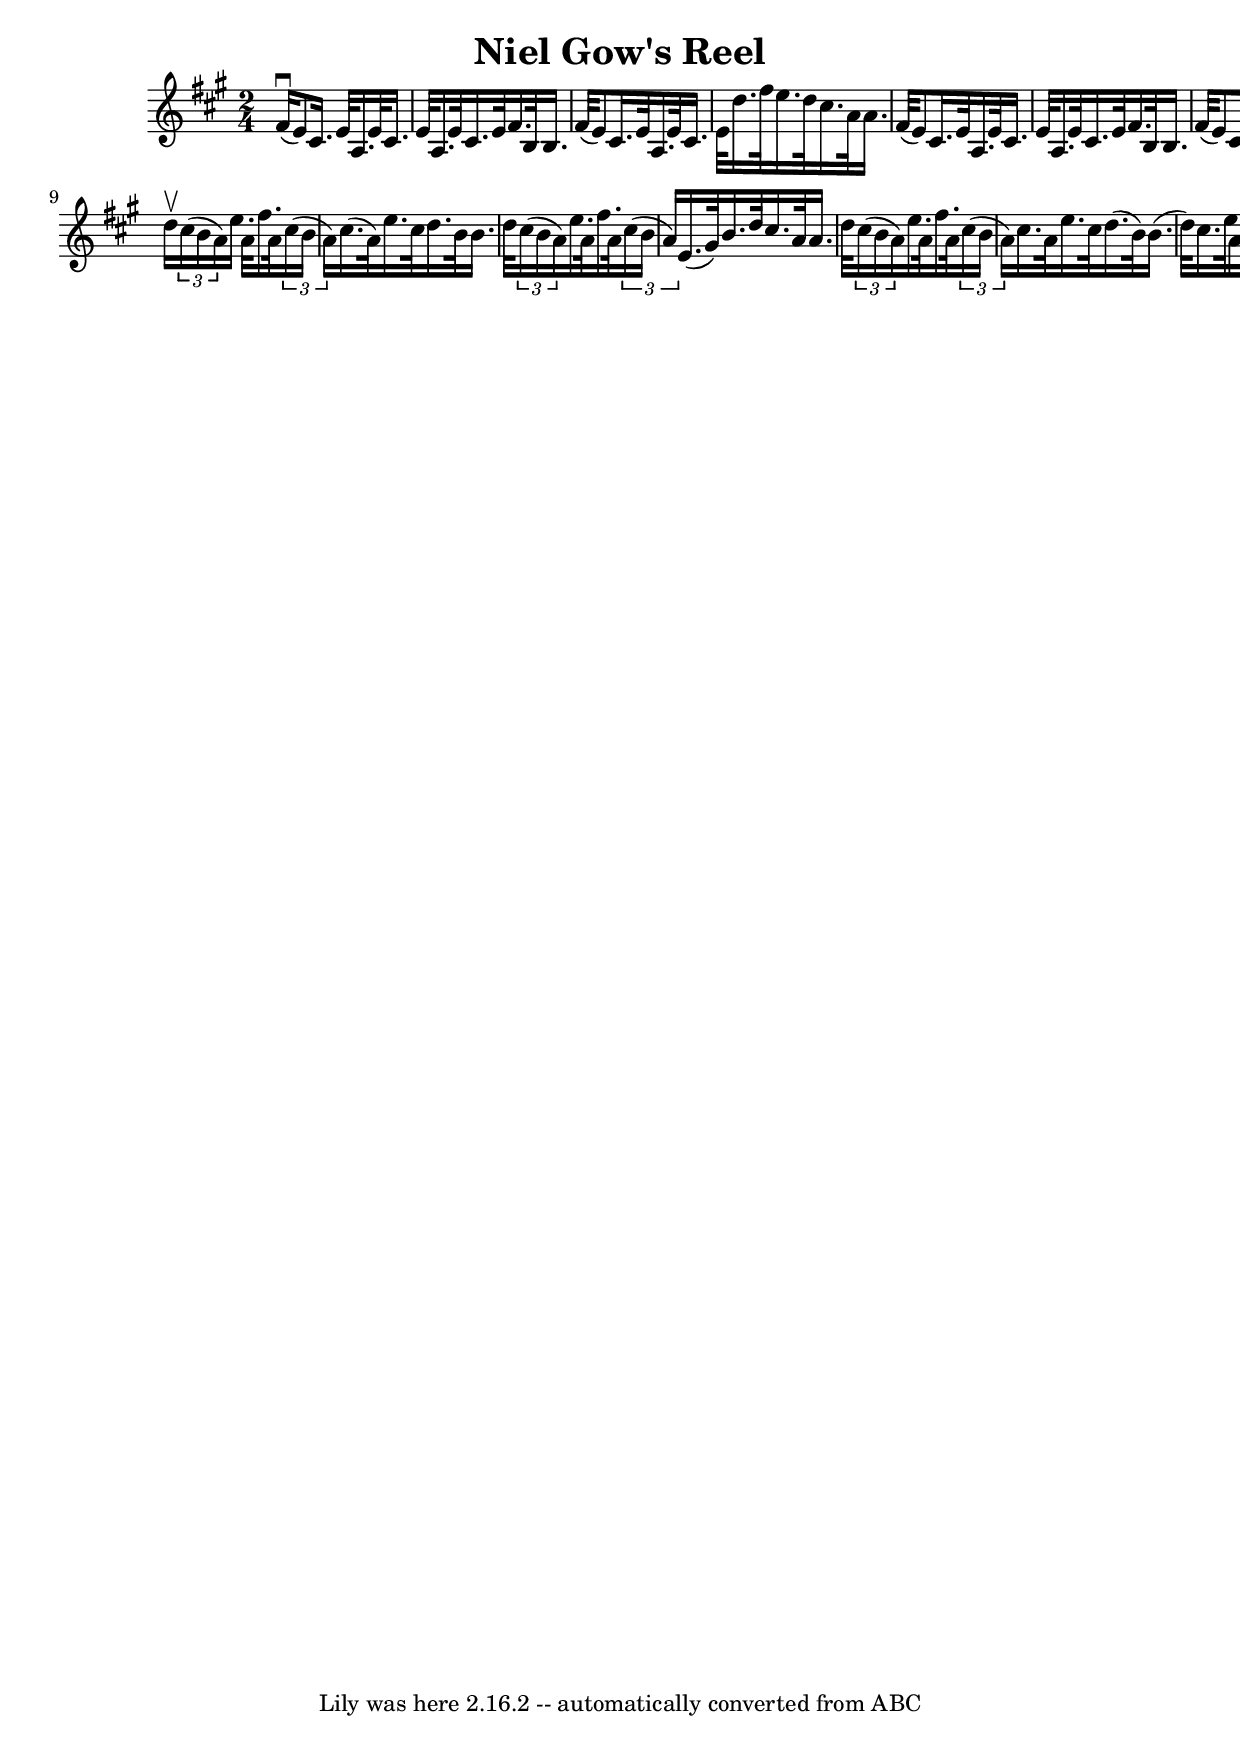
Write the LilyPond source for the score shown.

\version "2.16.2"
\include "Mammoth.ily"
\header {
  %% book = "Ryan's Mammoth Collection"
  crossRefNumber = "1"
  footnotes = ""
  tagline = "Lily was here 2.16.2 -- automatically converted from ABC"
  title = "Niel Gow's Reel"

}
voicedefault =  {


  \time 2/4 
  \key a \major
 fis'16^\downbow(|
  e'8) cis'16.    
  e'32 a16. e'32 cis'16. e'32  |
  a16. e'32 cis'16.    
  e'32 fis'16. b32 b16. fis'32 (|
  e'8) cis'16. e'32 
  a16. e'32 cis'16. e'32  |
  d''16. fis''32 e''16.    
  d''32 cis''16. a'32 a'16. fis'32 (|
  e'8) cis'16.   
  e'32 a16. e'32 cis'16. e'32  |
  a16. e'32 cis'16.    
  e'32 fis'16. b32 b16. fis'32 (|
  e'8) cis'16. e'32 
  a16. e'32 cis'16. e'32  |
  d''16. fis''32 e''16.    
  d''32 cis''16 (a'16) a'16 -. \bar "|." d''16^\upbow |
  
  \times 2/3 { cis''16 (b'16 a'16) 
	     } e''16. a'32 fis''16.    
  a'32    \times 2/3 { cis''16 (b'16 a'16) 
		     } |
  cis''16. (
  a'32) e''16. cis''32 d''16. b'32 b'16. d''32  |
  
  \times 2/3 { cis''16 (b'16 a'16) 
	     } e''16. a'32 fis''16.    
  a'32    \times 2/3 { cis''16 (b'16 a'16) 
		     } |
  e'16. (
  gis'32) b'16. d''32 cis''16. a'32 a'16. d''32  |
  
  \times 2/3 { cis''16 (b'16 a'16) 
	     } e''16. a'32 fis''16.    
  a'32    \times 2/3 { cis''16 (b'16 a'16) 
		     } |
  cis''16.    
  a'32 e''16. cis''32 d''16. (b'32) b'16. (d''32) |
  
  cis''16. e''32 a'16. cis''32 d''16. fis''32 b'16. d''32  
  |
  e'16. gis'32 b'16. d''32 cis''16 (a'16) a'16 
  -.     \bar "|."   

}

\score{
  <<

    \context Staff="default"
    {
      \voicedefault 
      
    }

  >>
  \layout {
    
  }
  \midi {
  }

}
